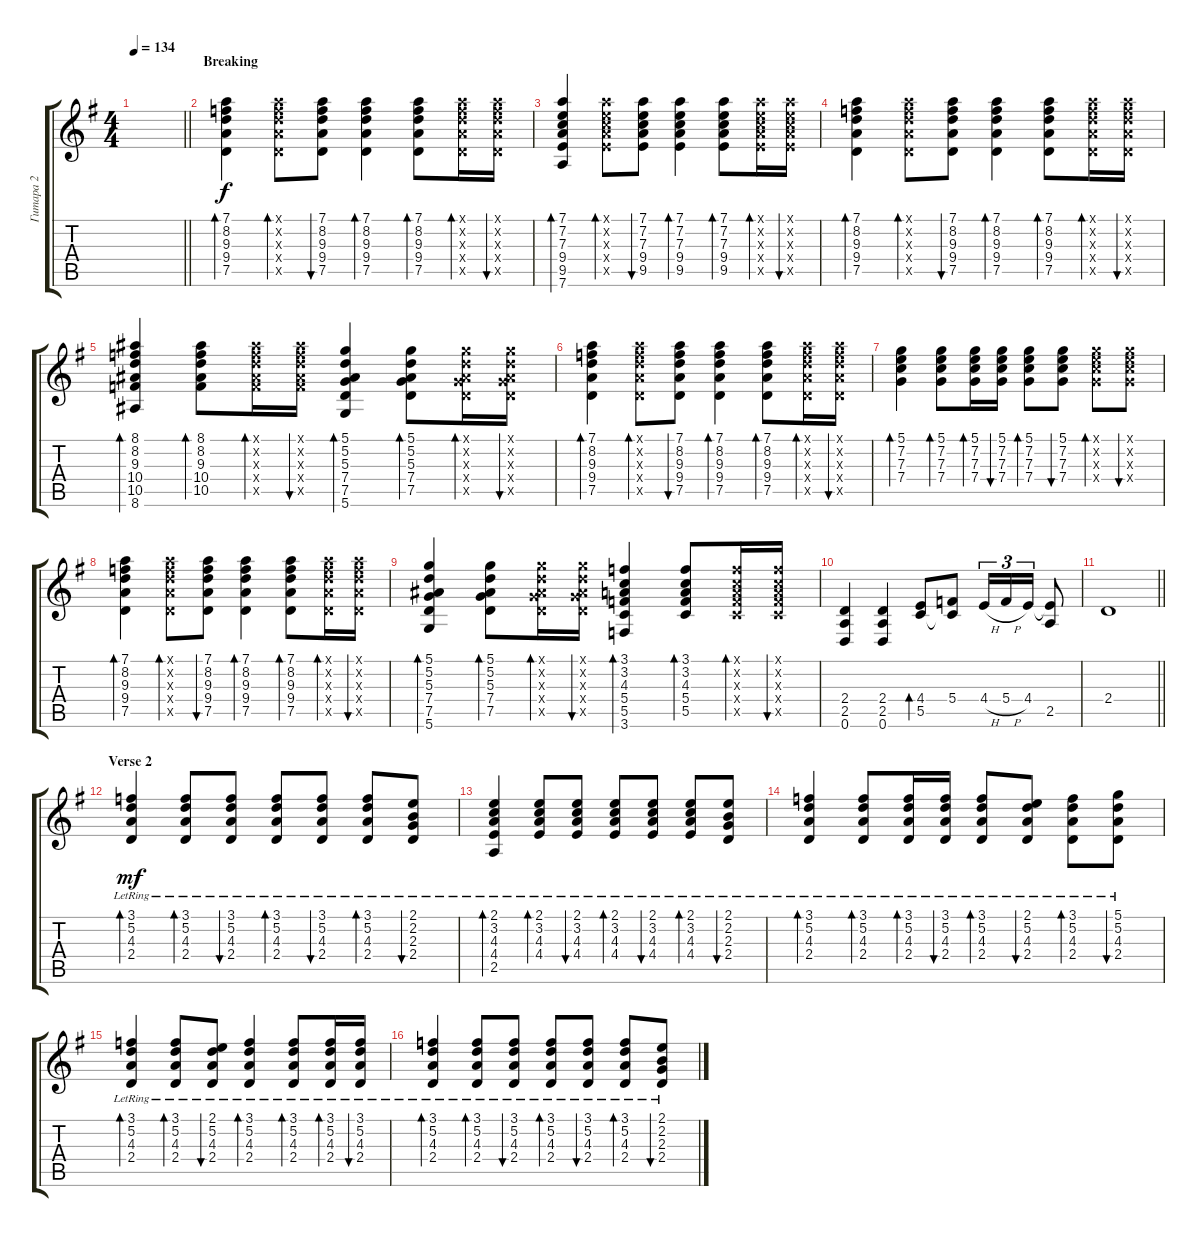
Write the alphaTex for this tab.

\track ("Гитара 2" "Гитара 2") {instrument acousticguitarsteel}
\staff {score tabs}
\tuning (D4 A3 F3 C3 G2 D2) {hide}
\ts (4 4)
\tempo 134
\clef g2
\barLineRight lightlight
\ks eminor
|
\section ("" "Breaking")
(7.1 8.2 9.3 9.4 7.5).4{bd 60 volume 9} (7.1{x} 8.2{x} 9.3{x} 9.4{x} 7.5{x}).8{bd 60} (7.1 8.2 9.3 9.4 7.5).8{bu 60} (7.1 8.2 9.3 9.4 7.5).4{bd 60} (7.1 8.2 9.3 9.4 7.5).8{bd 60} (7.1{x} 8.2{x} 9.3{x} 9.4{x} 7.5{x}).16{bd 60} (7.1{x} 8.2{x} 9.3{x} 9.4{x} 7.5{x}).16{bu 60} |
(7.1 7.2 7.3 9.4 9.5 7.6).4{bd 60} (7.1{x} 7.2{x} 7.3{x} 9.4{x} 9.5{x}).8{bd 60} (7.1 7.2 7.3 9.4 9.5).8{bu 60} (7.1 7.2 7.3 9.4 9.5).4{bd 60} (7.1 7.2 7.3 9.4 9.5).8{bd 60} (7.1{x} 7.2{x} 7.3{x} 9.4{x} 9.5{x}).16{bd 60} (7.1{x} 7.2{x} 7.3{x} 9.4{x} 9.5{x}).16{bu 60} |
(7.1 8.2 9.3 9.4 7.5).4{bd 60} (7.1{x} 8.2{x} 9.3{x} 9.4{x} 7.5{x}).8{bd 60} (7.1 8.2 9.3 9.4 7.5).8{bu 60} (7.1 8.2 9.3 9.4 7.5).4{bd 60} (7.1 8.2 9.3 9.4 7.5).8{bd 60} (7.1{x} 8.2{x} 9.3{x} 9.4{x} 7.5{x}).16{bd 60} (7.1{x} 8.2{x} 9.3{x} 9.4{x} 7.5{x}).16{bu 60} |
(8.1 8.2 9.3 10.4 10.5 8.6).4{bd 60} (8.1 8.2 9.3 10.4 10.5).8{bd 60} (8.1{x} 8.2{x} 9.3{x} 10.4{x} 10.5{x}).16{bd 60} (8.1{x} 8.2{x} 9.3{x} 10.4{x} 10.5{x}).16{bu 60} (5.1 5.2 5.3 7.4 7.5 5.6).4{bd 60} (5.1 5.2 5.3 7.4 7.5).8{bd 60} (5.1{x} 5.2{x} 5.3{x} 7.4{x} 7.5{x}).16{bd 60} (5.1{x} 5.2{x} 5.3{x} 7.4{x} 7.5{x}).16{bu 60} |
(7.1 8.2 9.3 9.4 7.5).4{bd 60} (7.1{x} 8.2{x} 9.3{x} 9.4{x} 7.5{x}).8{bd 60} (7.1 8.2 9.3 9.4 7.5).8{bu 60} (7.1 8.2 9.3 9.4 7.5).4{bd 60} (7.1 8.2 9.3 9.4 7.5).8{bd 60} (7.1{x} 8.2{x} 9.3{x} 9.4{x} 7.5{x}).16{bd 60} (7.1{x} 8.2{x} 9.3{x} 9.4{x} 7.5{x}).16{bu 60} |
(5.1 7.2 7.3 7.4).4{bd 60} (5.1 7.2 7.3 7.4).8{bd 60} (5.1 7.2 7.3 7.4).16{bd 60} (5.1 7.2 7.3 7.4).16{bu 60} (5.1 7.2 7.3 7.4).8{bd 60} (5.1 7.2 7.3 7.4).8{bu 60} (5.1{x} 7.2{x} 7.3{x} 7.4{x}).8{bd 60} (5.1{x} 7.2{x} 7.3{x} 7.4{x}).8{bu 60} |
(7.1 8.2 9.3 9.4 7.5).4{bd 60} (7.1{x} 8.2{x} 9.3{x} 9.4{x} 7.5{x}).8{bd 60} (7.1 8.2 9.3 9.4 7.5).8{bu 60} (7.1 8.2 9.3 9.4 7.5).4{bd 60} (7.1 8.2 9.3 9.4 7.5).8{bd 60} (7.1{x} 8.2{x} 9.3{x} 9.4{x} 7.5{x}).16{bd 60} (7.1{x} 8.2{x} 9.3{x} 9.4{x} 7.5{x}).16{bu 60} |
(5.1 5.2 5.3 7.4 7.5 5.6).4{bd 60} (5.1 5.2 5.3 7.4 7.5).8{bd 60} (5.1{x} 5.2{x} 5.3{x} 7.4{x} 7.5{x}).16{bd 60} (5.1{x} 5.2{x} 5.3{x} 7.4{x} 7.5{x}).16{bu 60} (3.1 3.2 4.3 5.4 5.5 3.6).4{bd 60} (3.1 3.2 4.3 5.4 5.5).8{bd 60} (3.1{x} 3.2{x} 4.3{x} 5.4{x} 5.5{x}).16{bd 60} (3.1{x} 3.2{x} 4.3{x} 5.4{x} 5.5{x}).16{bu 60} |
(2.4 2.5 0.6).4{dy f} (2.4 2.5 0.6).4 (4.4 5.5).8{bd 60} (5.4 5.5{t}).8 4.4{h}.16{tu (3 2)} 5.4{h}.16{tu (3 2)} 4.4.16{tu (3 2)} (4.4{t} 2.5).8 |
\barLineRight lightlight
2.4.1 |
\section ("" "Verse 2")
(3.1{lr} 5.2{lr} 4.3{lr} 2.4{lr}).4{bd 60 dy mf} (3.1{lr} 5.2{lr} 4.3{lr} 2.4{lr}).8{bd 60} (3.1{lr} 5.2{lr} 4.3{lr} 2.4{lr}).8{bu 60} (3.1{lr} 5.2{lr} 4.3{lr} 2.4{lr}).8{bd 60} (3.1{lr} 5.2{lr} 4.3{lr} 2.4{lr}).8{bu 60} (3.1{lr} 5.2{lr} 4.3{lr} 2.4{lr}).8{bd 60} (2.1{lr} 2.2{lr} 2.3{lr} 2.4{lr}).8{bu 60} |
(2.1{lr} 3.2{lr} 4.3{lr} 4.4{lr} 2.5{lr}).4{bd 60} (2.1{lr} 3.2{lr} 4.3{lr} 4.4{lr}).8{bd 60} (2.1{lr} 3.2{lr} 4.3{lr} 4.4{lr}).8{bu 60} (2.1{lr} 3.2{lr} 4.3{lr} 4.4{lr}).8{bd 60} (2.1{lr} 3.2{lr} 4.3{lr} 4.4{lr}).8{bu 60} (2.1{lr} 3.2{lr} 4.3{lr} 4.4{lr}).8{bd 60} (2.1{lr} 2.2{lr} 2.3{lr} 2.4{lr}).8{bu 60} |
(3.1{lr} 5.2{lr} 4.3{lr} 2.4{lr}).4{bd 60} (3.1{lr} 5.2{lr} 4.3{lr} 2.4{lr}).8{bd 60} (3.1{lr} 5.2{lr} 4.3{lr} 2.4{lr}).16{bd 60} (3.1{lr} 5.2{lr} 4.3{lr} 2.4{lr}).16{bu 60} (3.1{lr} 5.2{lr} 4.3{lr} 2.4{lr}).8{bd 60} (2.1{lr} 5.2{lr} 4.3{lr} 2.4{lr}).8{bu 60} (3.1{lr} 5.2{lr} 4.3{lr} 2.4{lr}).8{bd 60} (5.1{lr} 5.2{lr} 4.3{lr} 2.4{lr}).8{bu 60} |
(3.1{lr} 5.2{lr} 4.3{lr} 2.4{lr}).4{bd 60} (3.1{lr} 5.2{lr} 4.3{lr} 2.4{lr}).8{bd 60} (2.1{lr} 5.2{lr} 4.3{lr} 2.4{lr}).8{bu 60} (3.1{lr} 5.2{lr} 4.3{lr} 2.4{lr}).4{bd 60} (3.1{lr} 5.2{lr} 4.3{lr} 2.4{lr}).8{bd 60} (3.1{lr} 5.2{lr} 4.3{lr} 2.4{lr}).16{bd 60} (3.1{lr} 5.2{lr} 4.3{lr} 2.4{lr}).16{bu 60} |
(3.1{lr} 5.2{lr} 4.3{lr} 2.4{lr}).4{bd 60} (3.1{lr} 5.2{lr} 4.3{lr} 2.4{lr}).8{bd 60} (3.1{lr} 5.2{lr} 4.3{lr} 2.4{lr}).8{bu 60} (3.1{lr} 5.2{lr} 4.3{lr} 2.4{lr}).8{bd 60} (3.1{lr} 5.2{lr} 4.3{lr} 2.4{lr}).8{bu 60} (3.1{lr} 5.2{lr} 4.3{lr} 2.4{lr}).8{bd 60} (2.1{lr} 2.2{lr} 2.3{lr} 2.4{lr}).8{bu 60}
